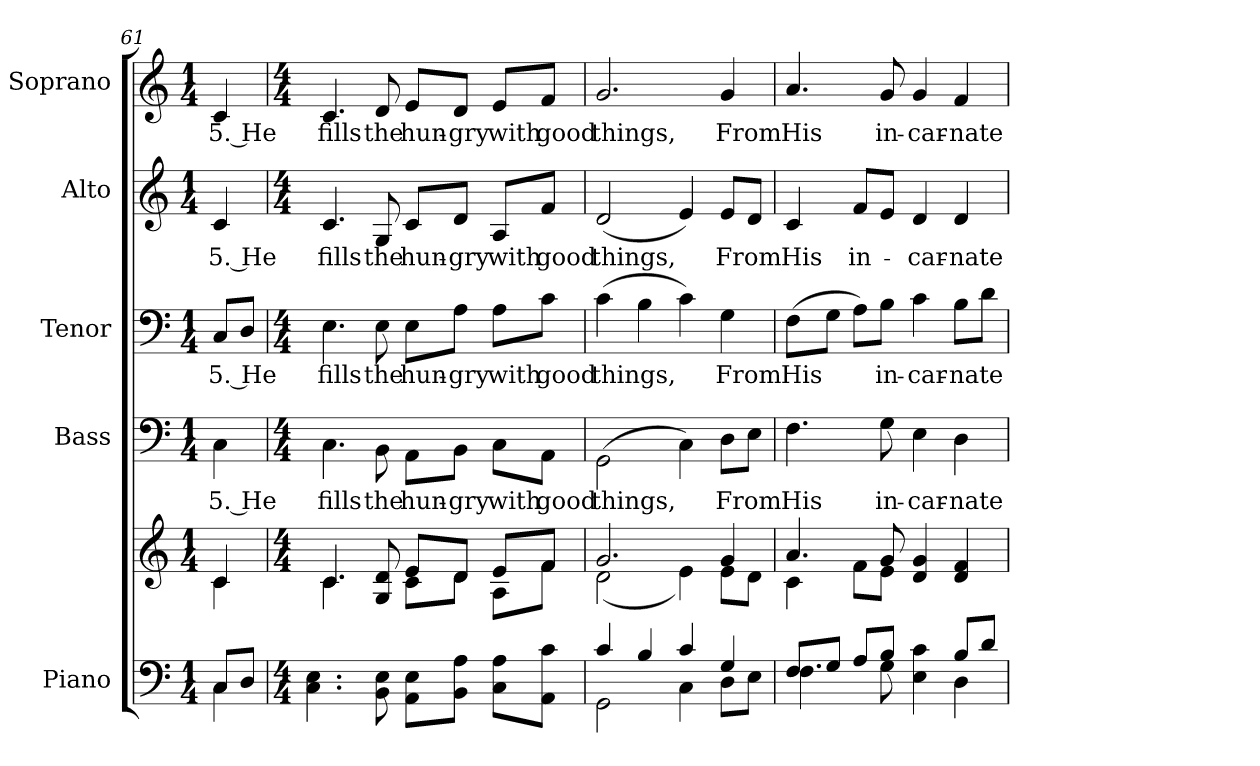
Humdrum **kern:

**kern	**kern	**kern	**text	**kern	**text	**kern	**text	**kern	**text
*part5	*part5	*part4	*part4	*part3	*part3	*part2	*part2	*part1	*part1
*staff6	*staff5	*staff4	*staff4	*staff3	*staff3	*staff2	*staff2	*staff1	*staff1
*I"Piano	*	*I"Bass	*	*I"Tenor	*	*I"Alto	*	*I"Soprano	*
*I'Pno.	*	*I'B.	*	*I'T.	*	*I'A.	*	*I'S.	*
*clefF4	*clefG2	*clefF4	*	*clefF4	*	*clefG2	*	*clefG2	*
*k[]	*k[]	*k[]	*	*k[]	*	*k[]	*	*k[]	*
*C:	*C:	*C:	*	*C:	*	*C:	*	*C:	*
*M1/4	*M1/4	*M1/4	*	*M1/4	*	*M1/4	*	*M1/4	*
=61	=61	=61	=61	=61	=61	=61	=61	=61	=61
*^	*^	*	*	*	*	*	*	*	*
!	!	!	!	!	!LO:LY:b:color=#000000	!	!	!	!	!	!
!	!	!	!	!	!	!	!LO:LY:b:color=#000000	!	!	!	!
!	!	!	!	!	!	!	!	!	!LO:LY:b:color=#000000	!	!
!	!	!	!	!	!	!	!	!	!	!	!LO:LY:b:color=#000000
8Ci/L	4Ci\	4ci/	4ci\	4Ci\	5. He	8Ci/L	5. He	4ci/	5. He	4ci/	5. He
8Di/J	.	.	.	.	.	8Di/J	.	.	.	.	.
=62	=62	=62	=62	=62	=62	=62	=62	=62	=62	=62	=62
*M4/4	*	*M4/4	*	*M4/4	*	*M4/4	*	*M4/4	*	*M4/4	*
!	!	!	!	!	!LO:LY:b:color=#000000	!	!	!	!	!	!
!	!	!	!	!	!	!	!LO:LY:b:color=#000000	!	!	!	!
!	!	!	!	!	!	!	!	!	!LO:LY:b:color=#000000	!	!
!	!	!	!	!	!	!	!	!	!	!	!LO:LY:b:color=#000000
4.Ei/yy	4.Ci\ 4.Ei	4.ci/	4.ci\	4.Ci\	fills	4.Ei\	fills	4.ci/	fills	4.ci/	fills
!	!	!	!	!	!LO:LY:b:color=#000000	!	!	!	!	!	!
!	!	!	!	!	!	!	!LO:LY:b:color=#000000	!	!	!	!
!	!	!	!	!	!	!	!	!	!LO:LY:b:color=#000000	!	!
!	!	!	!	!	!	!	!	!	!	!	!LO:LY:b:color=#000000
8Ei/yy	8BBi\ 8Ei	8Gi/ 8di	8Gi\yy	8BBi\	the	8Ei\	the	8Gi/	the	8di/	the
!	!	!	!	!	!LO:LY:b:color=#000000	!	!	!	!	!	!
!	!	!	!	!	!	!	!LO:LY:b:color=#000000	!	!	!	!
!	!	!	!	!	!	!	!	!	!LO:LY:b:color=#000000	!	!
!	!	!	!	!	!	!	!	!	!	!	!LO:LY:b:color=#000000
8Ei/Lyy	8AAi\ 8EiL	8ei/L	8ci\L	8AAi\L	hun-	8Ei\L	hun-	8ci/L	hun-	8ei/L	hun-
!	!	!	!	!	!LO:LY:b:color=#000000	!	!	!	!	!	!
!	!	!	!	!	!	!	!LO:LY:b:color=#000000	!	!	!	!
!	!	!	!	!	!	!	!	!	!LO:LY:b:color=#000000	!	!
!	!	!	!	!	!	!	!	!	!	!	!LO:LY:b:color=#000000
8Ai/Jyy	8BBi\ 8AiJ	8di/J	8di\J	8BBi\J	-gry	8Ai\J	-gry	8di/J	-gry	8di/J	-gry
!	!	!	!	!	!LO:LY:b:color=#000000	!	!	!	!	!	!
!	!	!	!	!	!	!	!LO:LY:b:color=#000000	!	!	!	!
!	!	!	!	!	!	!	!	!	!LO:LY:b:color=#000000	!	!
!	!	!	!	!	!	!	!	!	!	!	!LO:LY:b:color=#000000
8Ai/Lyy	8Ci\ 8AiL	8ei/L	8Ai\L	8Ci\L	with	8Ai\L	with	8Ai/L	with	8ei/L	with
!	!	!	!	!	!LO:LY:b:color=#000000	!	!	!	!	!	!
!	!	!	!	!	!	!	!LO:LY:b:color=#000000	!	!	!	!
!	!	!	!	!	!	!	!	!	!LO:LY:b:color=#000000	!	!
!	!	!	!	!	!	!	!	!	!	!	!LO:LY:b:color=#000000
8ci/Jyy	8AAi\ 8ciJ	8fi/J	8fi\J	8AAi\J	good	8ci\J	good	8fi/J	good	8fi/J	good
!!LO:PB:g=z
=63	=63	=63	=63	=63	=63	=63	=63	=63	=63	=63	=63
!	!	!	!	!	!LO:LY:b:color=#000000	!	!	!	!	!	!
!	!	!	!	!	!	!	!LO:LY:b:color=#000000	!	!	!	!
!	!	!	!	!	!	!	!	!	!LO:LY:b:color=#000000	!	!
!	!	!	!	!	!	!	!	!	!	!	!LO:LY:b:color=#000000
4ci/	2GGi\	2.gi/	(2di\	(2GGi\	things,	(4ci\	things,	(2di/	things,	2.gi/	things,
4Bi/	.	.	.	.	.	4Bi\	.	.	.	.	.
4ci/	4Ci\	.	4ei\)	4Ci\)	.	4ci\)	.	4ei/)	.	.	.
!	!	!	!	!	!LO:LY:b:color=#000000	!	!	!	!	!	!
!	!	!	!	!	!	!	!LO:LY:b:color=#000000	!	!	!	!
!	!	!	!	!	!	!	!	!	!LO:LY:b:color=#000000	!	!
!	!	!	!	!	!	!	!	!	!	!	!LO:LY:b:color=#000000
4Gi/	8Di\L	4gi/	8ei\L	8Di\L	From	4Gi\	From	8ei/L	From	4gi/	From
.	8Ei\J	.	8di\J	8Ei\J	.	.	.	8di/J	.	.	.
=64	=64	=64	=64	=64	=64	=64	=64	=64	=64	=64	=64
!	!	!	!	!	!LO:LY:b:color=#000000	!	!	!	!	!	!
!	!	!	!	!	!	!	!LO:LY:b:color=#000000	!	!	!	!
!	!	!	!	!	!	!	!	!	!LO:LY:b:color=#000000	!	!
!	!	!	!	!	!	!	!	!	!	!	!LO:LY:b:color=#000000
8Fi/L	4.Fi\	4.ai/	4ci\	4.Fi\	His	(8Fi\L	His	4ci/	His	4.ai/	His
8Gi/J	.	.	.	.	.	8Gi\J	.	.	.	.	.
!	!	!	!	!	!	!	!	!	!LO:LY:b:color=#000000	!	!
8Ai/L	.	.	8fi\L	.	.	8Ai\L)	.	8fi/L	in-	.	.
!	!	!	!	!	!LO:LY:b:color=#000000	!	!	!	!	!	!
!	!	!	!	!	!	!	!LO:LY:b:color=#000000	!	!	!	!
!	!	!	!	!	!	!	!	!	!	!	!LO:LY:b:color=#000000
8Bi/J	8Gi\	8gi/	8ei\J	8Gi\	in-	8Bi\J	in-	8ei/J	.	8gi/	in-
!	!	!	!	!	!LO:LY:b:color=#000000	!	!	!	!	!	!
!	!	!	!	!	!	!	!LO:LY:b:color=#000000	!	!	!	!
!	!	!	!	!	!	!	!	!	!LO:LY:b:color=#000000	!	!
!	!	!	!	!	!	!	!	!	!	!	!LO:LY:b:color=#000000
4ci/yy	4Ei\ 4ci	4di/ 4gi	4di\yy	4Ei\	-car-	4ci\	-car-	4di/	-car-	4gi/	-car-
!	!	!	!	!	!LO:LY:b:color=#000000	!	!	!	!	!	!
!	!	!	!	!	!	!	!LO:LY:b:color=#000000	!	!	!	!
!	!	!	!	!	!	!	!	!	!LO:LY:b:color=#000000	!	!
!	!	!	!	!	!	!	!	!	!	!	!LO:LY:b:color=#000000
8Bi/L	4Di\	4di/ 4fi	4di\yy	4Di\	-nate	8Bi\L	-nate	4di/	-nate	4fi/	-nate
8di/J	.	.	.	.	.	8di\J	.	.	.	.	.
*v	*v	*	*	*	*	*	*	*	*	*	*
*	*v	*v	*	*	*	*	*	*	*	*
=	=	=	=	=	=	=	=	=	=
*-	*-	*-	*-	*-	*-	*-	*-	*-	*-
